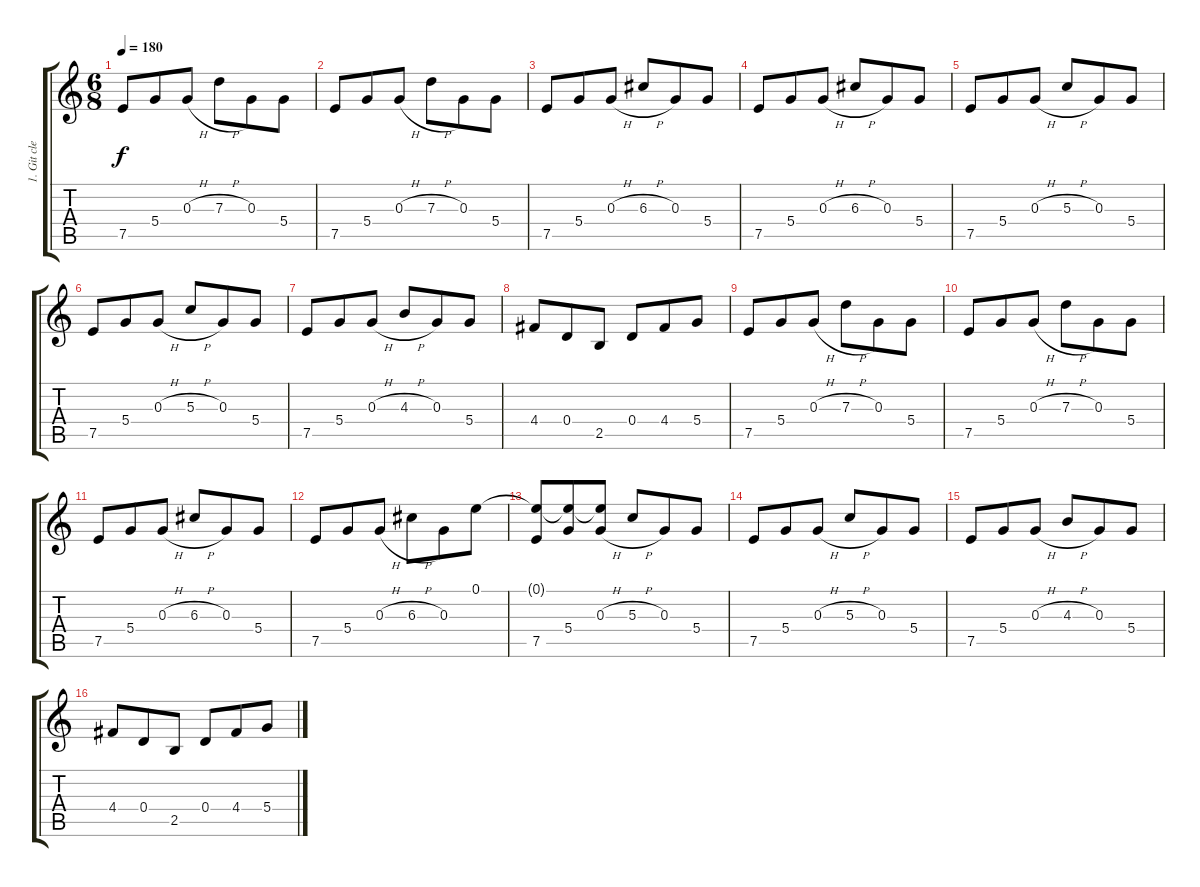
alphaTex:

\track ("1. Git clean" "1. Git cle") {instrument acousticguitarnylon}
\staff {score tabs}
\tuning (E4 B3 G3 D3 A2 E2) {hide}
\ts (6 8)
\tempo 180
\clef g2
\ks c
7.5.8{dy f} 5.4.8 0.3{h}.8 7.3{h}.8 0.3.8 5.4.8 |
7.5.8 5.4.8 0.3{h}.8 7.3{h}.8 0.3.8 5.4.8 |
7.5.8 5.4.8 0.3{h}.8 6.3{h}.8 0.3.8 5.4.8 |
7.5.8 5.4.8 0.3{h}.8 6.3{h}.8 0.3.8 5.4.8 |
7.5.8 5.4.8 0.3{h}.8 5.3{h}.8 0.3.8 5.4.8 |
7.5.8 5.4.8 0.3{h}.8 5.3{h}.8 0.3.8 5.4.8 |
7.5.8 5.4.8 0.3{h}.8 4.3{h}.8 0.3.8 5.4.8 |
4.4.8 0.4.8 2.5.8 0.4.8 4.4.8 5.4.8 |
7.5.8 5.4.8 0.3{h}.8 7.3{h}.8 0.3.8 5.4.8 |
7.5.8 5.4.8 0.3{h}.8 7.3{h}.8 0.3.8 5.4.8 |
7.5.8 5.4.8 0.3{h}.8 6.3{h}.8 0.3.8 5.4.8 |
7.5.8 5.4.8 0.3{h}.8 6.3{h}.8 0.3.8 0.1.8 |
(0.1{t} 7.5).8 (0.1{t} 5.4).8 (0.1{t} 0.3{h}).8 5.3{h}.8 0.3.8 5.4.8 |
7.5.8 5.4.8 0.3{h}.8 5.3{h}.8 0.3.8 5.4.8 |
7.5.8 5.4.8 0.3{h}.8 4.3{h}.8 0.3.8 5.4.8 |
4.4.8 0.4.8 2.5.8 0.4.8 4.4.8 5.4.8
